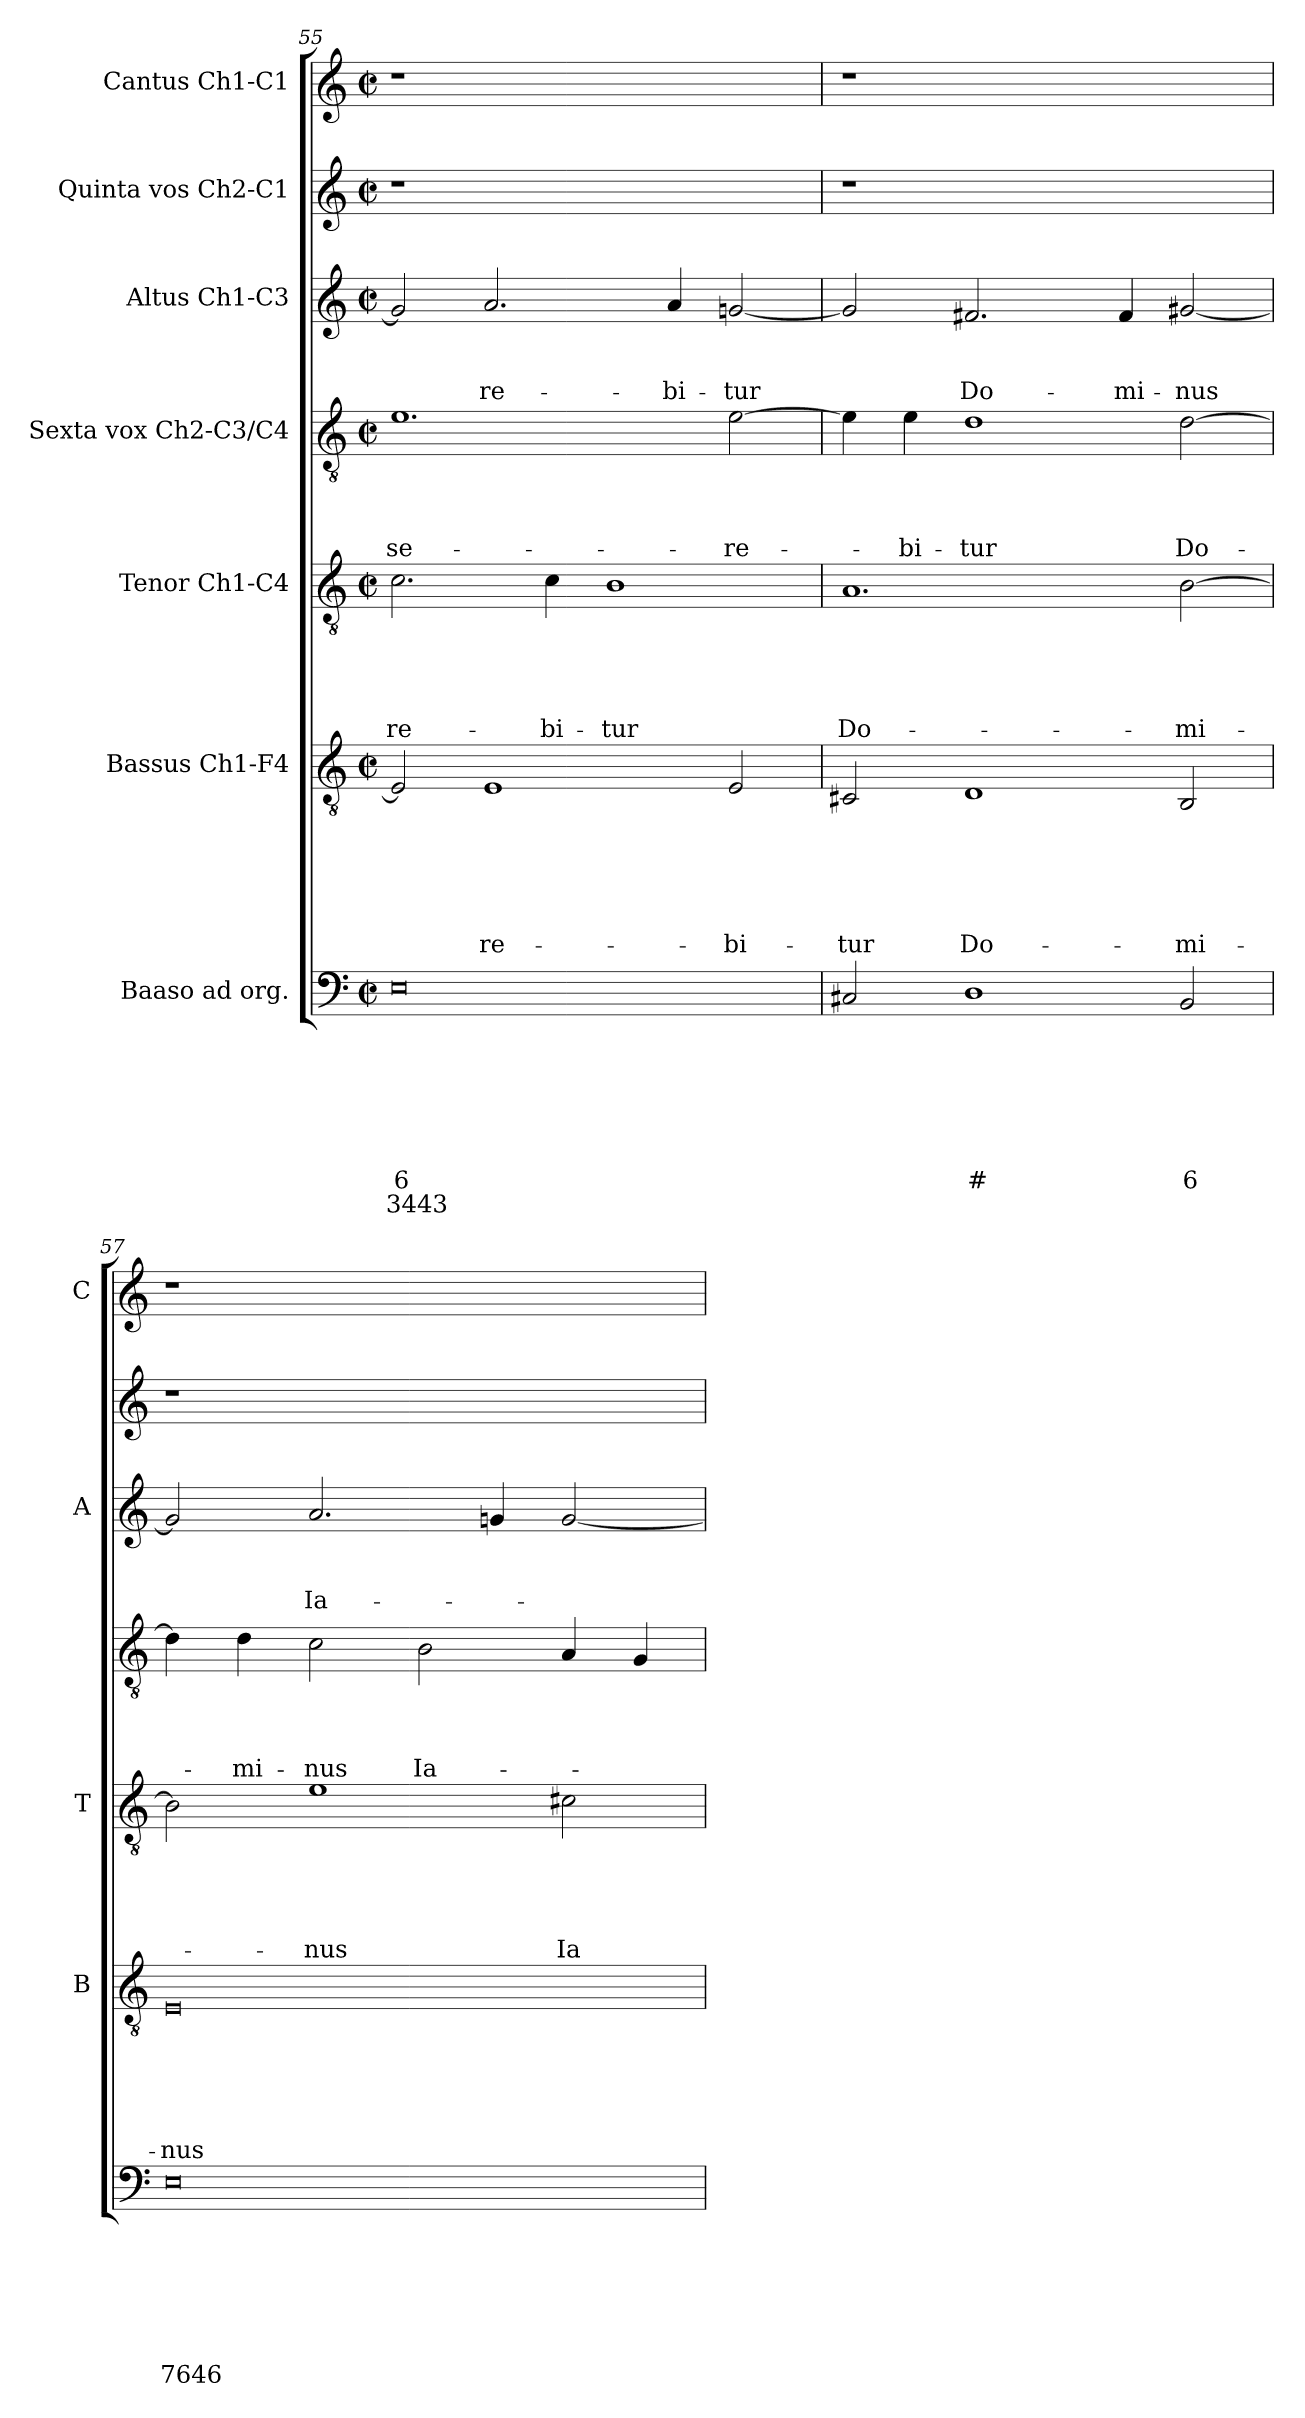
**kern	**text	**text	**text	**text	**text	**text	**text	**text	**kern	**text	**text	**text	**text	**text	**text	**kern	**text	**text	**text	**text	**text	**kern	**text	**text	**text	**text	**kern	**text	**text	**text	**kern	**kern
*part7	*part7	*part7	*part7	*part7	*part7	*part7	*part7	*part7	*part6	*part6	*part6	*part6	*part6	*part6	*part6	*part5	*part5	*part5	*part5	*part5	*part5	*part4	*part4	*part4	*part4	*part4	*part3	*part3	*part3	*part3	*part2	*part1
*staff7	*staff7	*staff7	*staff7	*staff7	*staff7	*staff7	*staff7	*staff7	*staff6	*staff6	*staff6	*staff6	*staff6	*staff6	*staff6	*staff5	*staff5	*staff5	*staff5	*staff5	*staff5	*staff4	*staff4	*staff4	*staff4	*staff4	*staff3	*staff3	*staff3	*staff3	*staff2	*staff1
*I"Baaso ad org.	*	*	*	*	*	*	*	*	*I"Bassus Ch1-F4	*	*	*	*	*	*	*I"Tenor Ch1-C4	*	*	*	*	*	*I"Sexta vox Ch2-C3/C4	*	*	*	*	*I"Altus Ch1-C3	*	*	*	*I"Quinta vos Ch2-C1	*I"Cantus Ch1-C1
*	*	*	*	*	*	*	*	*	*I'B	*	*	*	*	*	*	*I'T	*	*	*	*	*	*	*	*	*	*	*I'A	*	*	*	*	*I'C
*clefF4	*	*	*	*	*	*	*	*	*clefGv2	*	*	*	*	*	*	*clefGv2	*	*	*	*	*	*clefGv2	*	*	*	*	*clefG2	*	*	*	*clefG2	*clefG2
*k[]	*	*	*	*	*	*	*	*	*k[]	*	*	*	*	*	*	*k[]	*	*	*	*	*	*k[]	*	*	*	*	*k[]	*	*	*	*k[]	*k[]
*C:	*	*	*	*	*	*	*	*	*C:	*	*	*	*	*	*	*C:	*	*	*	*	*	*C:	*	*	*	*	*C:	*	*	*	*C:	*C:
*M2/2	*	*	*	*	*	*	*	*	*M2/2	*	*	*	*	*	*	*M2/2	*	*	*	*	*	*M2/2	*	*	*	*	*M2/2	*	*	*	*M2/2	*M2/2
*met(c|)	*	*	*	*	*	*	*	*	*met(c|)	*	*	*	*	*	*	*met(c|)	*	*	*	*	*	*met(c|)	*	*	*	*	*met(c|)	*	*	*	*met(c|)	*met(c|)
=55	=55	=55	=55	=55	=55	=55	=55	=55	=55	=55	=55	=55	=55	=55	=55	=55	=55	=55	=55	=55	=55	=55	=55	=55	=55	=55	=55	=55	=55	=55	=55	=55
!	!	!	!	!	!	!	!LO:LY:b	!LO:LY:b	!	!	!	!	!	!	!	!	!	!	!	!	!LO:LY:b	!	!	!	!	!LO:LY:b	!	!	!	!	!	!
0E	.	.	.	.	.	.	6	3443	2E/]	.	.	.	.	.	.	2.c\	.	.	.	.	-re-	1.e	.	.	.	-se-	2g#/]	.	.	.	1r	1r
!	!	!	!	!	!	!	!	!	!	!	!	!	!	!	!LO:LY:b	!	!	!	!	!	!	!	!	!	!	!	!	!	!	!LO:LY:b	!	!
.	.	.	.	.	.	.	.	.	1E	.	.	.	.	.	-re-	.	.	.	.	.	.	.	.	.	.	.	2.a/	.	.	-re-	.	.
!	!	!	!	!	!	!	!	!	!	!	!	!	!	!	!	!	!	!	!	!	!LO:LY:b	!	!	!	!	!	!	!	!	!	!	!
.	.	.	.	.	.	.	.	.	.	.	.	.	.	.	.	4c\	.	.	.	.	-bi-	.	.	.	.	.	.	.	.	.	.	.
!	!	!	!	!	!	!	!	!	!	!	!	!	!	!	!	!	!	!	!	!	!LO:LY:b	!	!	!	!	!	!	!	!	!	!	!
.	.	.	.	.	.	.	.	.	.	.	.	.	.	.	.	1B	.	.	.	.	-tur	.	.	.	.	.	.	.	.	.	1ryy	1ryy
!	!	!	!	!	!	!	!	!	!	!	!	!	!	!	!	!	!	!	!	!	!	!	!	!	!	!	!	!	!	!LO:LY:b	!	!
.	.	.	.	.	.	.	.	.	.	.	.	.	.	.	.	.	.	.	.	.	.	.	.	.	.	.	4a/	.	.	-bi-	.	.
!	!	!	!	!	!	!	!	!	!	!	!	!	!	!	!LO:LY:b	!	!	!	!	!	!	!	!	!	!	!LO:LY:b	!	!	!	!LO:LY:b	!	!
.	.	.	.	.	.	.	.	.	2E/	.	.	.	.	.	-bi-	.	.	.	.	.	.	[2e\	.	.	.	-re-	[2gn/	.	.	-tur	.	.
=56	=56	=56	=56	=56	=56	=56	=56	=56	=56	=56	=56	=56	=56	=56	=56	=56	=56	=56	=56	=56	=56	=56	=56	=56	=56	=56	=56	=56	=56	=56	=56	=56
!	!	!	!	!	!	!	!	!	!	!	!	!	!	!	!LO:LY:b	!	!	!	!	!	!LO:LY:b	!	!	!	!	!	!	!	!	!	!	!
2C#X/	.	.	.	.	.	.	.	.	2C#X/	.	.	.	.	.	-tur	1.A	.	.	.	.	Do-	4e\]	.	.	.	.	2g/]	.	.	.	1r	1r
!	!	!	!	!	!	!	!	!	!	!	!	!	!	!	!	!	!	!	!	!	!	!	!	!	!	!LO:LY:b	!	!	!	!	!	!
.	.	.	.	.	.	.	.	.	.	.	.	.	.	.	.	.	.	.	.	.	.	4e\	.	.	.	-bi-	.	.	.	.	.	.
!	!	!	!	!	!	!	!LO:LY:b	!	!	!	!	!	!	!	!LO:LY:b	!	!	!	!	!	!	!	!	!	!	!LO:LY:b	!	!	!	!LO:LY:b	!	!
1D	.	.	.	.	.	.	#	.	1D	.	.	.	.	.	Do-	.	.	.	.	.	.	1d	.	.	.	-tur	2.f#X/	.	.	Do-	.	.
.	.	.	.	.	.	.	.	.	.	.	.	.	.	.	.	.	.	.	.	.	.	.	.	.	.	.	.	.	.	.	1ryy	1ryy
!	!	!	!	!	!	!	!	!	!	!	!	!	!	!	!	!	!	!	!	!	!	!	!	!	!	!	!	!	!	!LO:LY:b	!	!
.	.	.	.	.	.	.	.	.	.	.	.	.	.	.	.	.	.	.	.	.	.	.	.	.	.	.	4f#/	.	.	-mi-	.	.
!	!	!	!	!	!	!	!LO:LY:b	!	!	!	!	!	!	!	!LO:LY:b	!	!	!	!	!	!LO:LY:b	!	!	!	!	!LO:LY:b	!	!	!	!LO:LY:b	!	!
2BB/	.	.	.	.	.	.	6	.	2BB/	.	.	.	.	.	-mi-	[2B\	.	.	.	.	-mi-	[2d\	.	.	.	Do-	[2g#X/	.	.	-nus	.	.
!!LO:PB:g=z
=57	=57	=57	=57	=57	=57	=57	=57	=57	=57	=57	=57	=57	=57	=57	=57	=57	=57	=57	=57	=57	=57	=57	=57	=57	=57	=57	=57	=57	=57	=57	=57	=57
!	!	!	!	!	!	!	!LO:LY:b	!	!	!	!	!	!	!	!LO:LY:b	!	!	!	!	!	!	!	!	!	!	!	!	!	!	!	!	!
0E	.	.	.	.	.	.	7646	.	0E	.	.	.	.	.	-nus	2B\]	.	.	.	.	.	4d\]	.	.	.	.	2g#/]	.	.	.	1r	1r
!	!	!	!	!	!	!	!	!	!	!	!	!	!	!	!	!	!	!	!	!	!	!	!	!	!	!LO:LY:b	!	!	!	!	!	!
.	.	.	.	.	.	.	.	.	.	.	.	.	.	.	.	.	.	.	.	.	.	4d\	.	.	.	-mi-	.	.	.	.	.	.
!	!	!	!	!	!	!	!	!	!	!	!	!	!	!	!	!	!	!	!	!	!LO:LY:b	!	!	!	!	!LO:LY:b	!	!	!	!LO:LY:b	!	!
.	.	.	.	.	.	.	.	.	.	.	.	.	.	.	.	1e	.	.	.	.	-nus	2c\	.	.	.	-nus	2.a/	.	.	Ia-	.	.
!	!	!	!	!	!	!	!	!	!	!	!	!	!	!	!	!	!	!	!	!	!	!	!	!	!	!LO:LY:b	!	!	!	!	!	!
.	.	.	.	.	.	.	.	.	.	.	.	.	.	.	.	.	.	.	.	.	.	2B\	.	.	.	Ia-	.	.	.	.	1ryy	1ryy
.	.	.	.	.	.	.	.	.	.	.	.	.	.	.	.	.	.	.	.	.	.	.	.	.	.	.	4gn/	.	.	.	.	.
!	!	!	!	!	!	!	!	!	!	!	!	!	!	!	!	!	!	!	!	!	!LO:LY:b	!	!	!	!	!	!	!	!	!	!	!
.	.	.	.	.	.	.	.	.	.	.	.	.	.	.	.	2c#X\	.	.	.	.	Ia-	4A/	.	.	.	.	[2g/	.	.	.	.	.
.	.	.	.	.	.	.	.	.	.	.	.	.	.	.	.	.	.	.	.	.	.	4G/	.	.	.	.	.	.	.	.	.	.
=	=	=	=	=	=	=	=	=	=	=	=	=	=	=	=	=	=	=	=	=	=	=	=	=	=	=	=	=	=	=	=	=
*-	*-	*-	*-	*-	*-	*-	*-	*-	*-	*-	*-	*-	*-	*-	*-	*-	*-	*-	*-	*-	*-	*-	*-	*-	*-	*-	*-	*-	*-	*-	*-	*-
